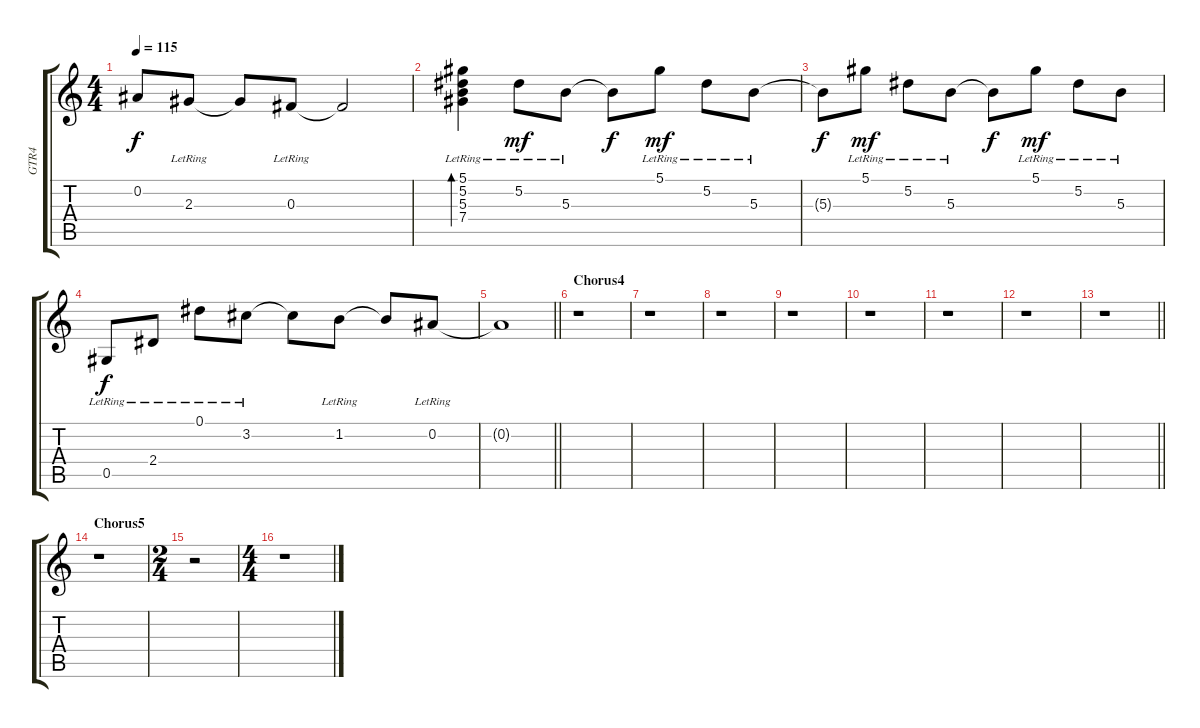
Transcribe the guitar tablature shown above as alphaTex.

\track ("GTR4" "GTR4") {instrument electricguitarjazz}
\staff {score tabs}
\tuning (Eb4 Bb3 Gb3 Db3 Ab2 Eb2) {hide}
\ts (4 4)
\tempo 115
\clef g2
\ks c
0.2{t}.8{dy f} 2.3{lr}.8 2.3{t}.8 0.3{lr}.8 0.3{t}.2 |
(5.1{lr} 5.2{lr} 5.3{lr} 7.4{lr}).4{bd 240} 5.2{lr}.8{dy mf} 5.3{lr}.8 5.3{t}.8{dy f} 5.1{lr}.8{dy mf} 5.2{lr}.8 5.3{lr}.8 |
5.3{t}.8{dy f} 5.1{lr}.8{dy mf} 5.2{lr}.8 5.3{lr}.8 5.3{t}.8{dy f} 5.1{lr}.8{dy mf} 5.2{lr}.8 5.3{lr}.8 |
0.5{lr}.8{dy f} 2.4{lr}.8 0.1{lr}.8 3.2{lr}.8 3.2{t}.8 1.2{lr}.8 1.2{t}.8 0.2{lr}.8 |
\barLineRight lightlight
0.2{t}.1 |
\section ("" "Chorus4")
r.1 |
r.1 |
r.1 |
r.1 |
r.1 |
r.1 |
r.1 |
\barLineRight lightlight
r.1 |
\section ("" "Chorus5")
r.1 |
\ts (2 4)
r.2 |
\ts (4 4)
r.1
